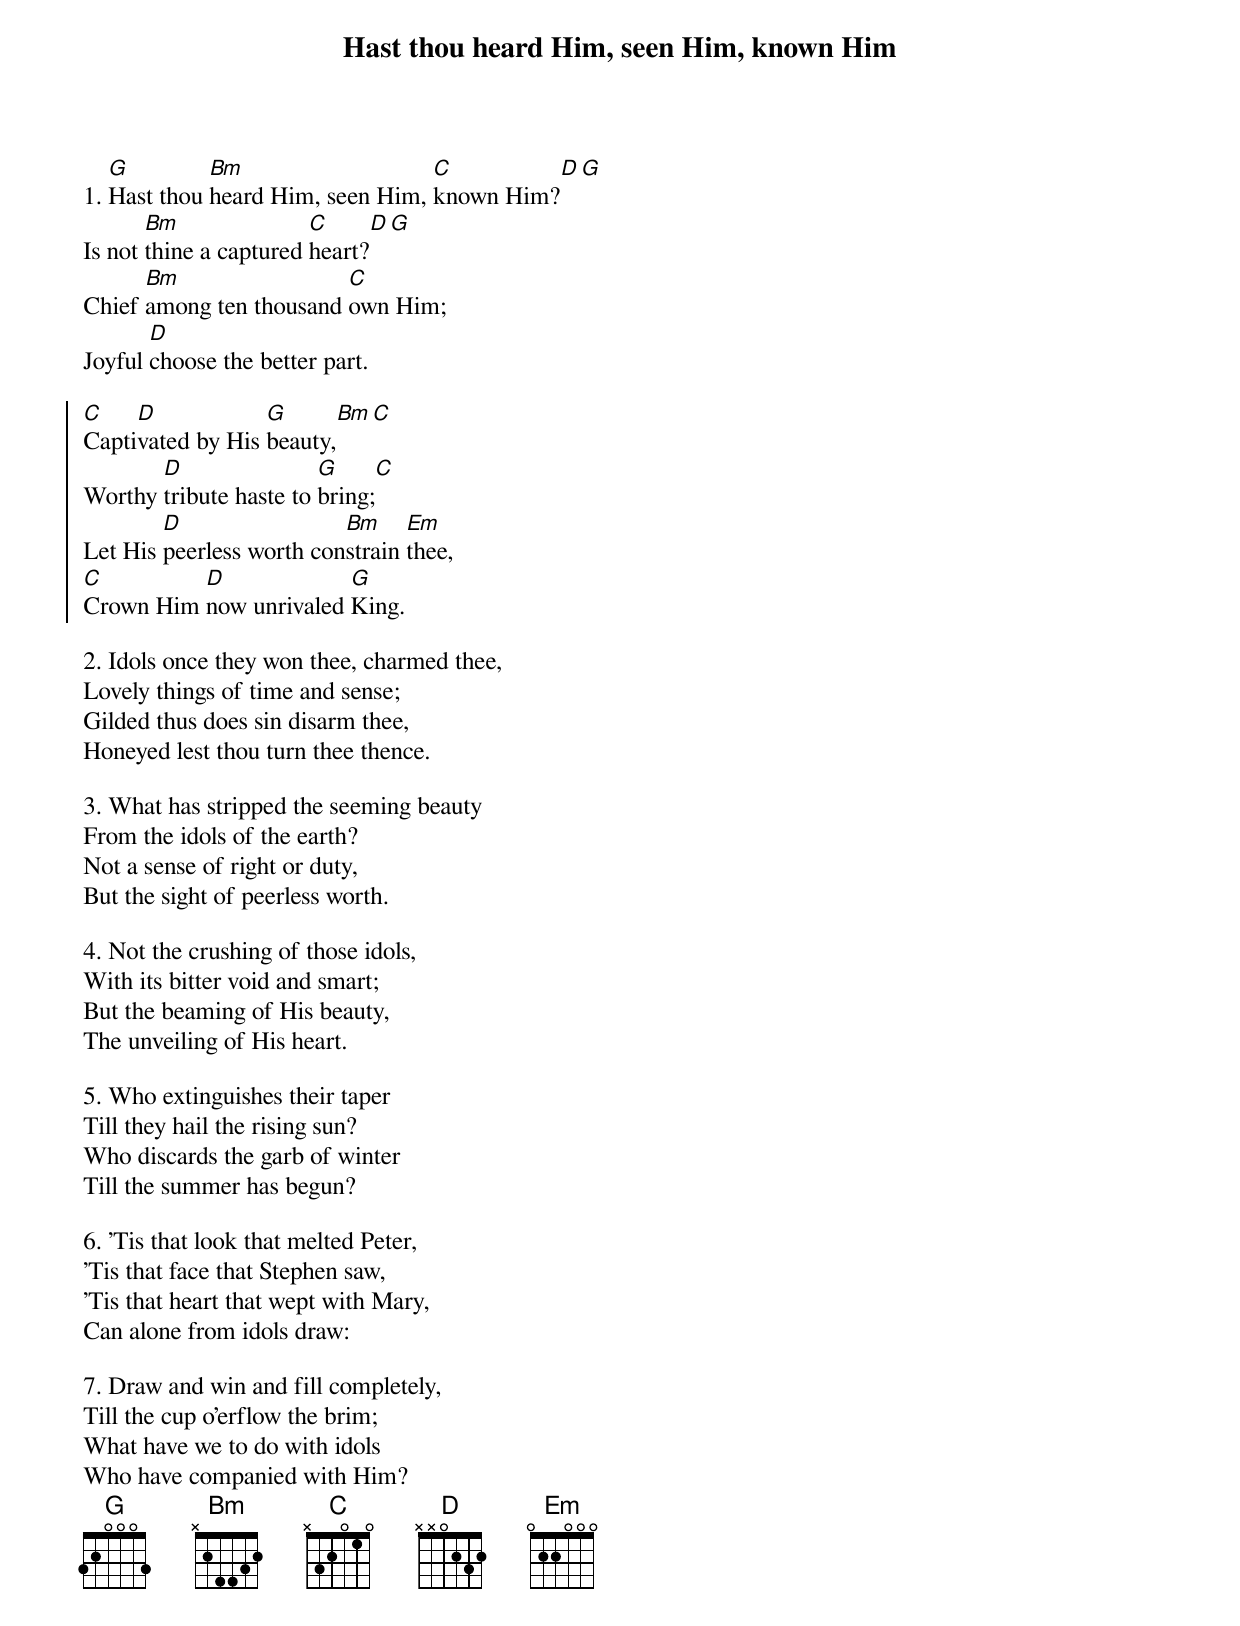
{t:Hast thou heard Him, seen Him, known Him}

1. [G]Hast thou [Bm]heard Him, seen Him, [C]known Him?[D][G]
Is not [Bm]thine a captured [C]heart?[D][G]
Chief [Bm]among ten thousand [C]own Him;
Joyful [D]choose the better part.

{soc}
[C]Capti[D]vated by His [G]beauty,[Bm][C]
Worthy [D]tribute haste to [G]bring;[C]
Let His [D]peerless worth con[Bm]strain [Em]thee,
[C]Crown Him [D]now unrivaled [G]King.
{eoc}

2. Idols once they won thee, charmed thee,
Lovely things of time and sense;
Gilded thus does sin disarm thee,
Honeyed lest thou turn thee thence.

3. What has stripped the seeming beauty
From the idols of the earth?
Not a sense of right or duty,
But the sight of peerless worth.

4. Not the crushing of those idols,
With its bitter void and smart;
But the beaming of His beauty,
The unveiling of His heart.

5. Who extinguishes their taper
Till they hail the rising sun?
Who discards the garb of winter
Till the summer has begun?

6. 'Tis that look that melted Peter,
'Tis that face that Stephen saw,
'Tis that heart that wept with Mary,
Can alone from idols draw:

7. Draw and win and fill completely,
Till the cup o'erflow the brim;
What have we to do with idols
Who have companied with Him?
